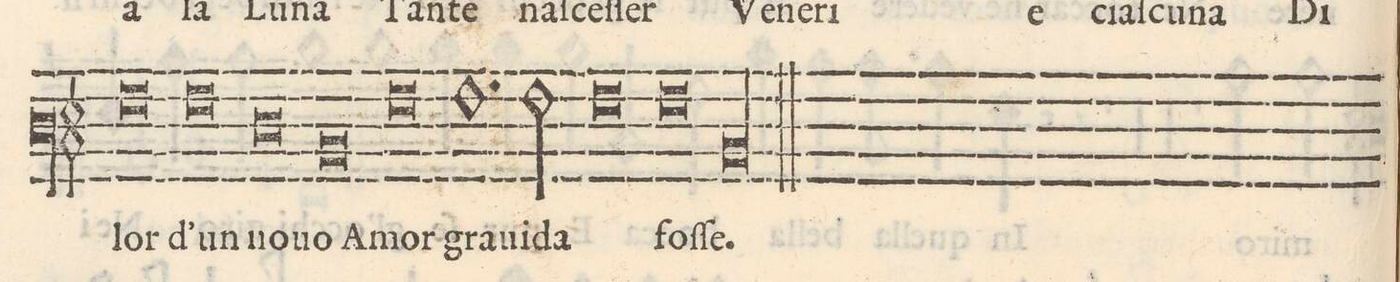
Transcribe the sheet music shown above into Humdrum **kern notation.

**kern	**text
*I"BASSO	*
*clefF3	*
*k[]	*
*M2/1	*
0A	lor
=25-	=25-
0A	d' un
=26-	=26-
0F	nouo
=27-	=27-
0D	A-
=28-	=28-
0A	-mor
=29-	=29-
1.A	gra-
2A\	-ui-
=30-	=30-
0A	-da
=31-	=31-
0A	foſ-
=32-	=32-
0D	-ſe.
=-	=-
*-	*-
